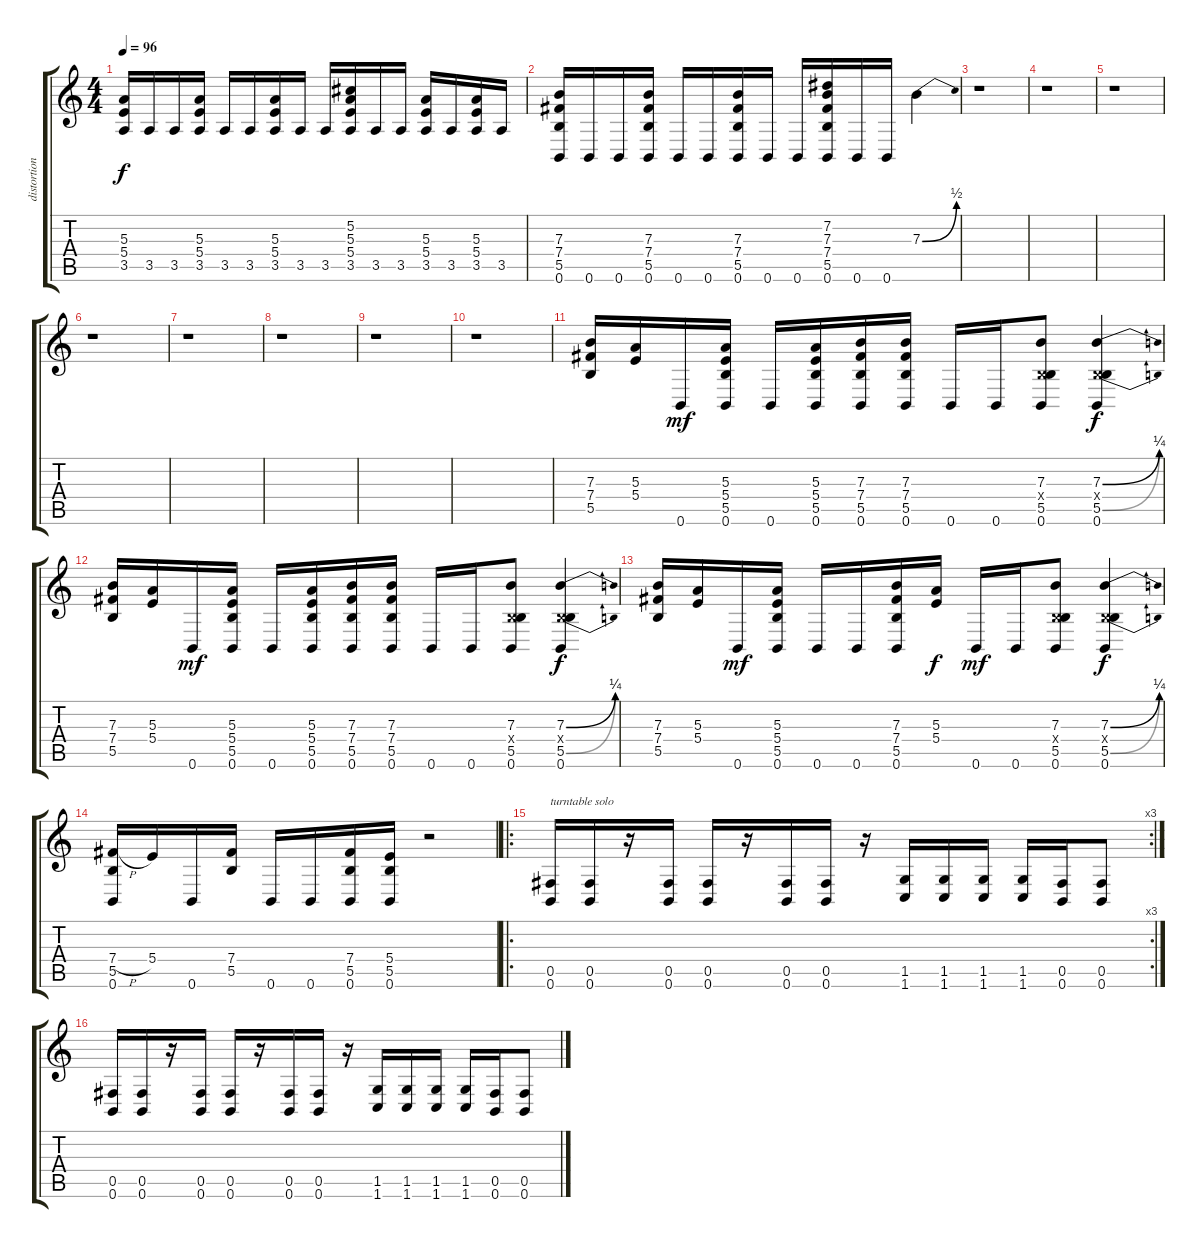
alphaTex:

\track ("distortion" "distortion") {instrument distortionguitar}
\staff {score tabs}
\tuning (Db4 Ab3 E3 B2 Gb2 B1) {hide}
\ts (4 4)
\tempo 96
\clef g2
\ks c
(5.3 5.4 3.5).16{dy f} 3.5.16 3.5.16 (5.3 5.4 3.5).16 3.5.16 3.5.16 (5.3 5.4 3.5).16 3.5.16 3.5.16 (5.2 5.3 5.4 3.5).16 3.5.16 3.5.16 (5.3 5.4 3.5).16 3.5.16 (5.3 5.4 3.5).16 3.5.16 |
(7.3 7.4 5.5 0.6).16 0.6.16 0.6.16 (7.3 7.4 5.5 0.6).16 0.6.16 0.6.16 (7.3 7.4 5.5 0.6).16 0.6.16 0.6.16 (7.2 7.3 7.4 5.5 0.6).16 0.6.16 0.6.16 7.3{be (bend 0 0 60 2)}.4 |
r.1 |
r.1 |
r.1 |
r.1 |
r.1 |
r.1 |
r.1 |
r.1 |
(7.3 7.4 5.5).16 (5.3 5.4).16 0.6.16{dy mf} (5.3 5.4 5.5 0.6).16 0.6.16 (5.3 5.4 5.5 0.6).16 (7.3 7.4 5.5 0.6).16 (7.3 7.4 5.5 0.6).16 0.6.16 0.6.16 (7.3 0.4{x} 5.5 0.6).8 (7.3{be (bend 0 0 60 1)} 0.4{x} 5.5{be (bend 0 0 60 1)} 0.6).4{dy f} |
(7.3 7.4 5.5).16 (5.3 5.4).16 0.6.16{dy mf} (5.3 5.4 5.5 0.6).16 0.6.16 (5.3 5.4 5.5 0.6).16 (7.3 7.4 5.5 0.6).16 (7.3 7.4 5.5 0.6).16 0.6.16 0.6.16 (7.3 0.4{x} 5.5 0.6).8 (7.3{be (bend 0 0 60 1)} 0.4{x} 5.5{be (bend 0 0 60 1)} 0.6).4{dy f} |
(7.3 7.4 5.5).16 (5.3 5.4).16 0.6.16{dy mf} (5.3 5.4 5.5 0.6).16 0.6.16 0.6.16 (7.3 7.4 5.5 0.6).16 (5.3 5.4).16{dy f} 0.6.16{dy mf} 0.6.16 (7.3 0.4{x} 5.5 0.6).8 (7.3{be (bend 0 0 60 1)} 0.4{x} 5.5{be (bend 0 0 60 1)} 0.6).4{dy f} |
(7.4{h} 5.5 0.6).16 5.4.16 0.6.16 (7.4 5.5).16 0.6.16 0.6.16 (7.4 5.5 0.6).16 (5.4 5.5 0.6).16 r.2 |
\ro
\rc 3
(0.5 0.6).16{txt "turntable solo"} (0.5 0.6).16 r.16 (0.5 0.6).16 (0.5 0.6).16 r.16 (0.5 0.6).16 (0.5 0.6).16 r.16 (1.5 1.6).16 (1.5 1.6).16 (1.5 1.6).16 (1.5 1.6).16 (0.5 0.6).16 (0.5 0.6).8 |
(0.5 0.6).16 (0.5 0.6).16 r.16 (0.5 0.6).16 (0.5 0.6).16 r.16 (0.5 0.6).16 (0.5 0.6).16 r.16 (1.5 1.6).16 (1.5 1.6).16 (1.5 1.6).16 (1.5 1.6).16 (0.5 0.6).16 (0.5 0.6).8
